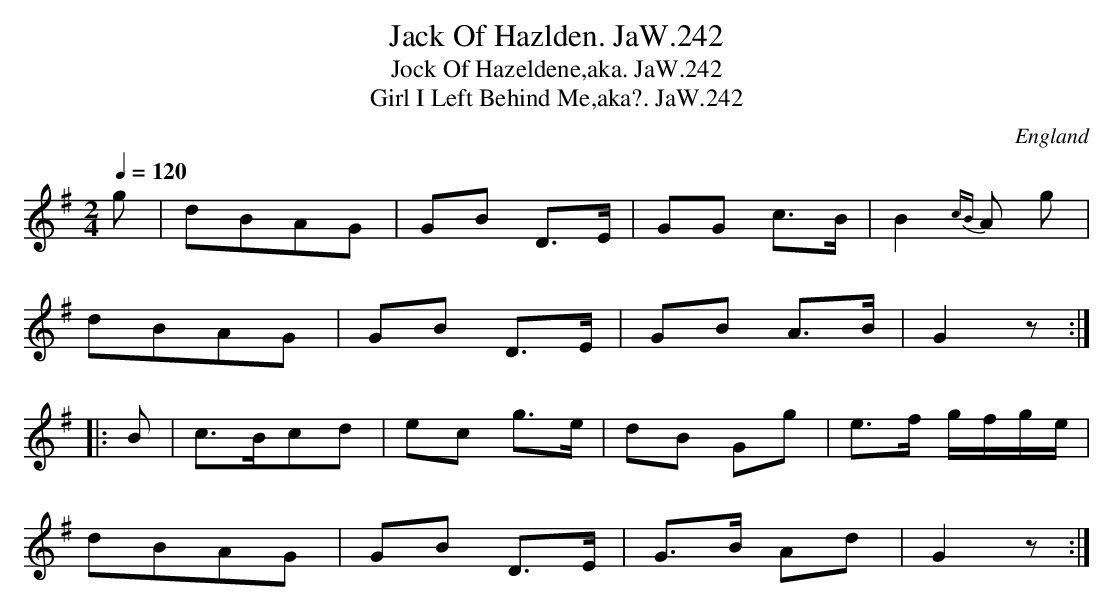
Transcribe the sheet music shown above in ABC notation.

X:1
T:Jack Of Hazlden. JaW.242
T:Jock Of Hazeldene,aka. JaW.242
T:Girl I Left Behind Me,aka?. JaW.242
L:1/16
M:2/4
O:England
Q:1/4=120
K:G
g2|d2B2A2G2|G2B2 D3E|G2G2 c3B|B4{cB}A2 g2|!
d2B2A2G2|G2B2 D3E|G2B2 A3B|G4z2:|!
|:B2|c3Bc2d2|e2c2 g3e|d2B2 G2g2|e3f gfge|!
d2B2A2G2|G2B2 D3E|G3B A2d2|G4z2:|
